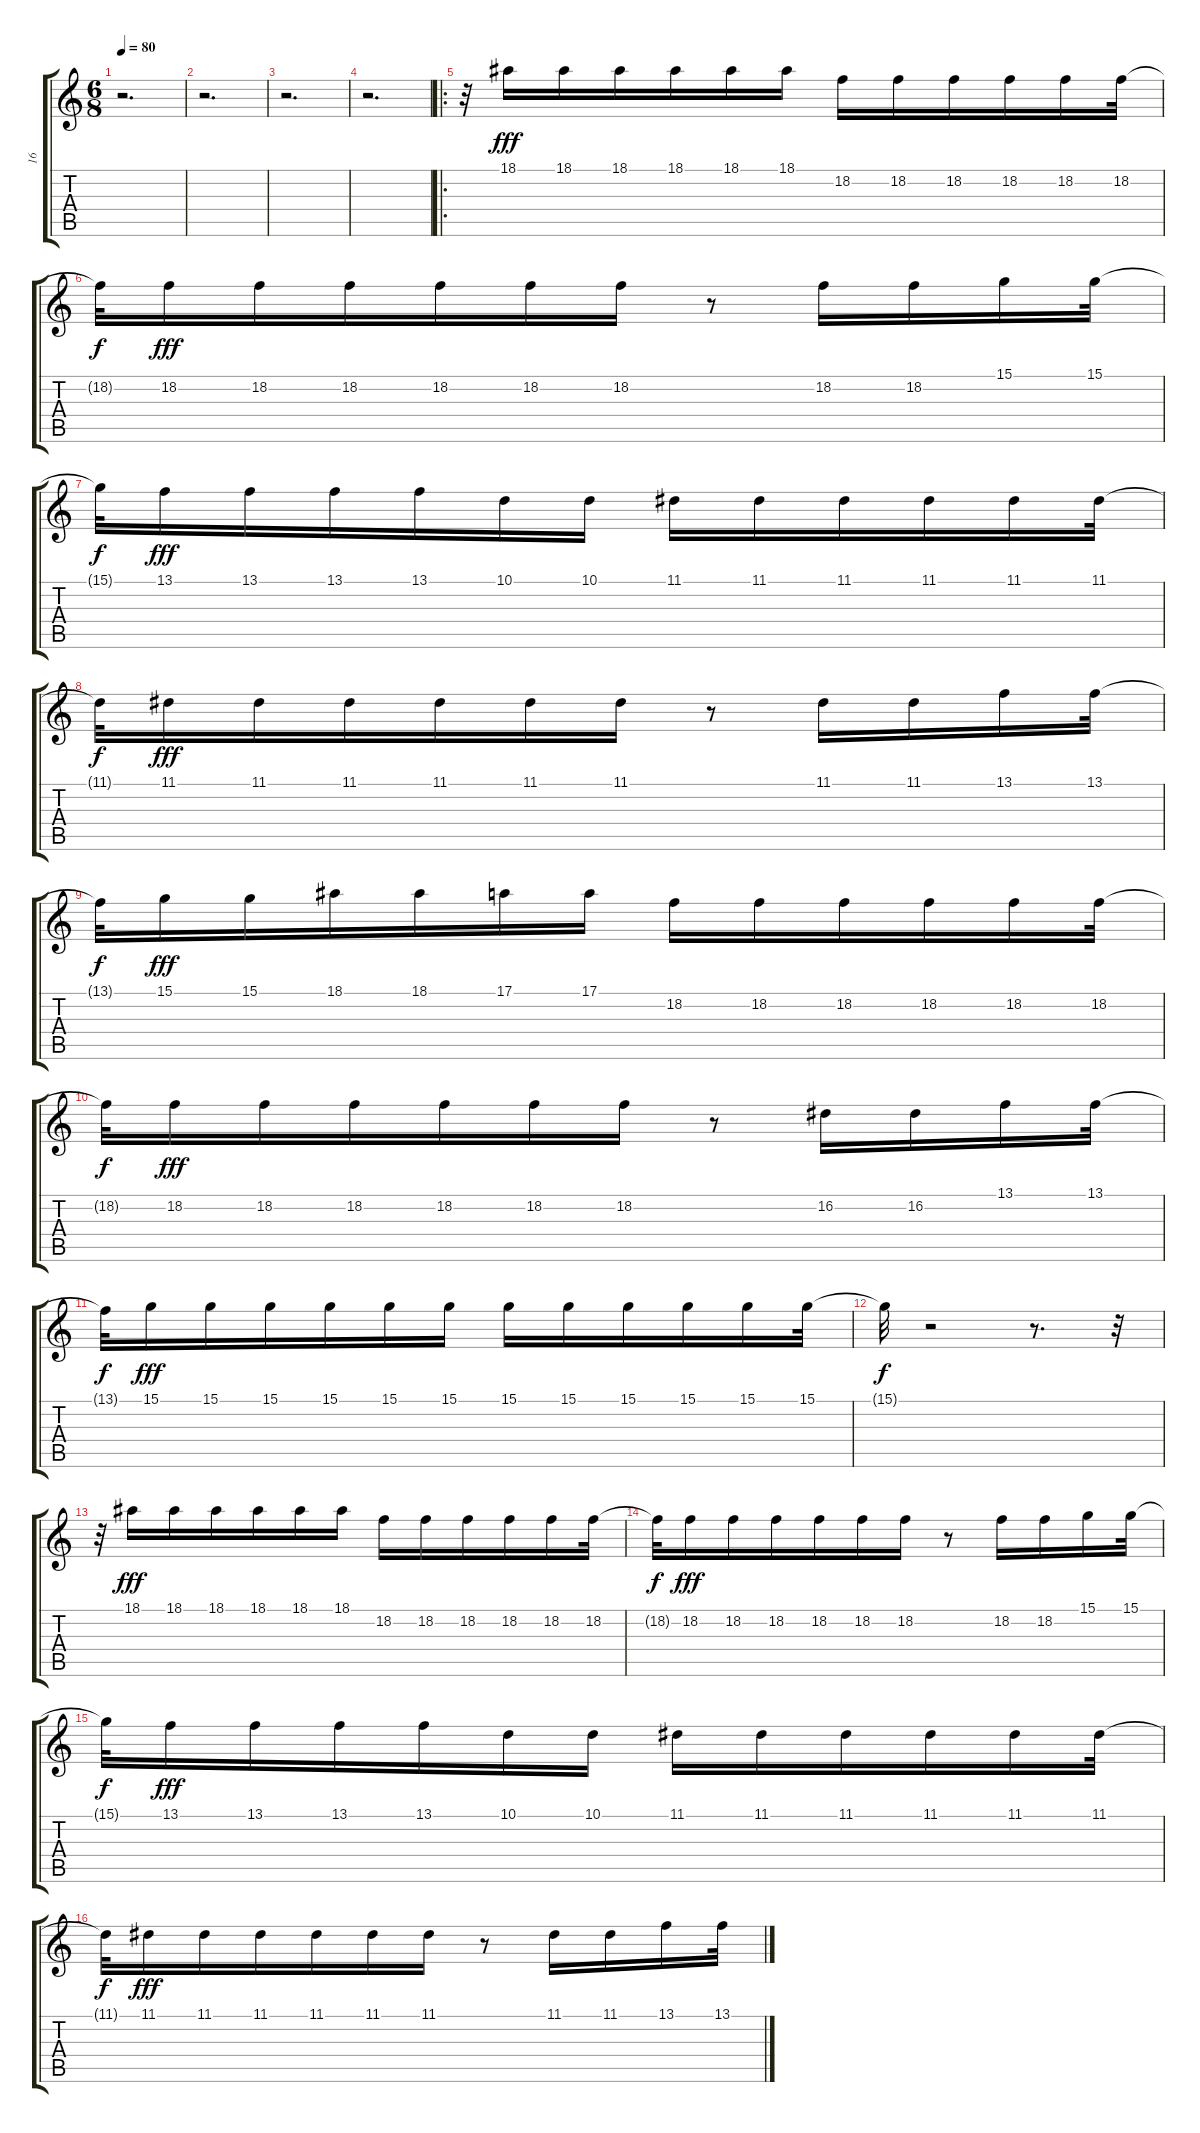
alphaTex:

\track ("16" "16") {instrument steeldrums}
\staff {score tabs}
\tuning (E4 B3 G3 D3 A2 E2) {hide}
\ts (6 8)
\tempo 80
\clef g2
\ks c
r.2{d dy fff instrument steeldrums} |
r.2{d} |
r.2{d} |
r.2{d} |
\ro
r.32 18.1.16 18.1.16 18.1.16 18.1.16 18.1.16 18.1.16 18.2.16 18.2.16 18.2.16 18.2.16 18.2.16 18.2.32 |
18.2{t}.32{dy f} 18.2.16{dy fff} 18.2.16 18.2.16 18.2.16 18.2.16 18.2.16 r.8 18.2.16 18.2.16 15.1.16 15.1.32 |
15.1{t}.32{dy f} 13.1.16{dy fff} 13.1.16 13.1.16 13.1.16 10.1.16 10.1.16 11.1.16 11.1.16 11.1.16 11.1.16 11.1.16 11.1.32 |
11.1{t}.32{dy f} 11.1.16{dy fff} 11.1.16 11.1.16 11.1.16 11.1.16 11.1.16 r.8 11.1.16 11.1.16 13.1.16 13.1.32 |
13.1{t}.32{dy f} 15.1.16{dy fff} 15.1.16 18.1.16 18.1.16 17.1.16 17.1.16 18.2.16 18.2.16 18.2.16 18.2.16 18.2.16 18.2.32 |
18.2{t}.32{dy f} 18.2.16{dy fff} 18.2.16 18.2.16 18.2.16 18.2.16 18.2.16 r.8 16.2.16 16.2.16 13.1.16 13.1.32 |
13.1{t}.32{dy f} 15.1.16{dy fff} 15.1.16 15.1.16 15.1.16 15.1.16 15.1.16 15.1.16 15.1.16 15.1.16 15.1.16 15.1.16 15.1.32 |
15.1{t}.32{dy f} r.2 r.8{d} r.32 |
r.32 18.1.16{dy fff} 18.1.16 18.1.16 18.1.16 18.1.16 18.1.16 18.2.16 18.2.16 18.2.16 18.2.16 18.2.16 18.2.32 |
18.2{t}.32{dy f} 18.2.16{dy fff} 18.2.16 18.2.16 18.2.16 18.2.16 18.2.16 r.8 18.2.16 18.2.16 15.1.16 15.1.32 |
15.1{t}.32{dy f} 13.1.16{dy fff} 13.1.16 13.1.16 13.1.16 10.1.16 10.1.16 11.1.16 11.1.16 11.1.16 11.1.16 11.1.16 11.1.32 |
11.1{t}.32{dy f} 11.1.16{dy fff} 11.1.16 11.1.16 11.1.16 11.1.16 11.1.16 r.8 11.1.16 11.1.16 13.1.16 13.1.32
